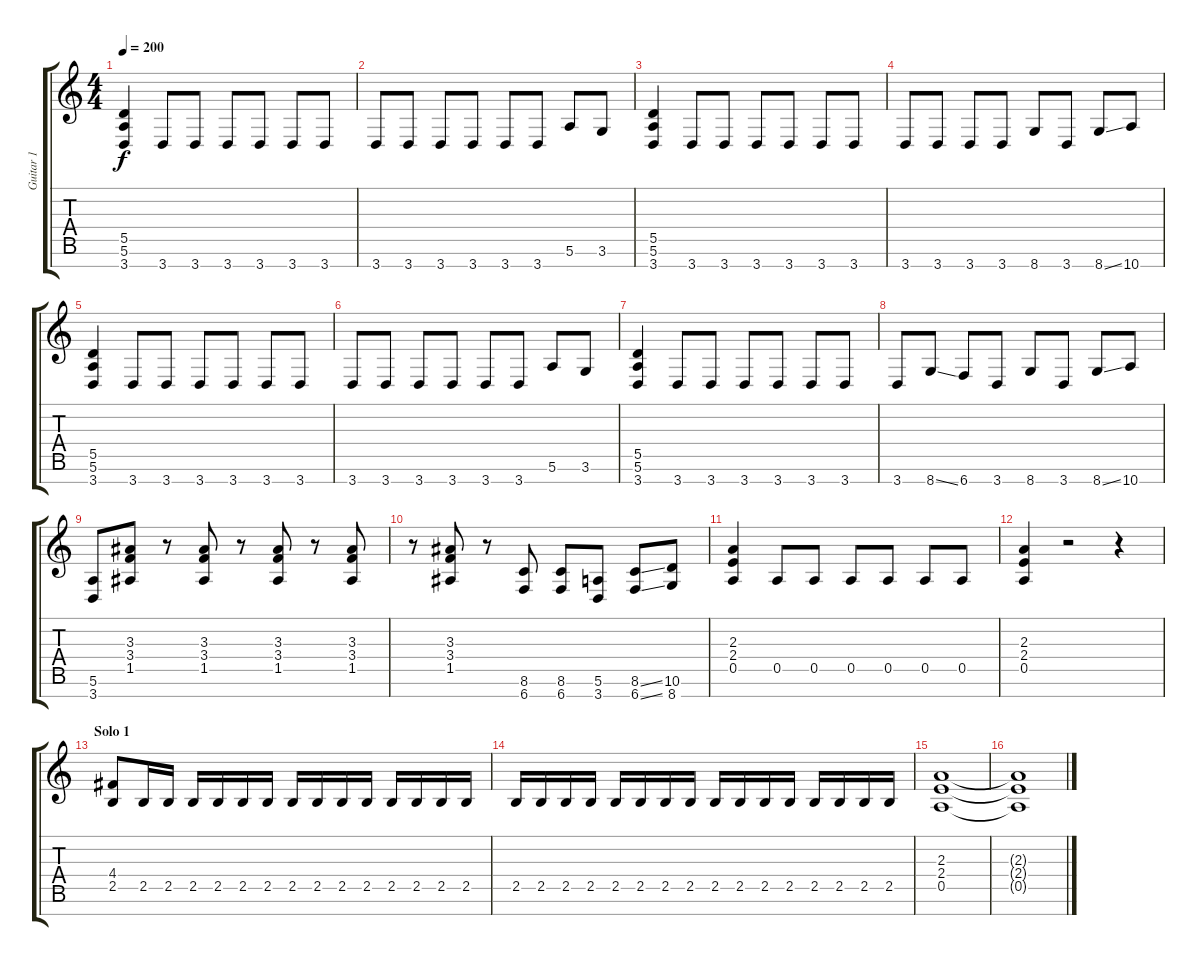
\track ("Guitar 1" "Guitar 1") {instrument overdrivenguitar}
\staff {score tabs}
\tuning (E4 B3 G3 D3 A2 E2 B1) {hide}
\ts (4 4)
\section ("" "")
\tempo 200
\clef g2
\ks c
(5.5 5.6 3.7).4{dy f} 3.7.8 3.7.8 3.7.8 3.7.8 3.7.8 3.7.8 |
3.7.8 3.7.8 3.7.8 3.7.8 3.7.8 3.7.8 5.6.8 3.6.8 |
(5.5 5.6 3.7).4 3.7.8 3.7.8 3.7.8 3.7.8 3.7.8 3.7.8 |
3.7.8 3.7.8 3.7.8 3.7.8 8.7.8 3.7.8 8.7{ss}.8 10.7.8 |
\section ("" "")
(5.5 5.6 3.7).4 3.7.8 3.7.8 3.7.8 3.7.8 3.7.8 3.7.8 |
3.7.8 3.7.8 3.7.8 3.7.8 3.7.8 3.7.8 5.6.8 3.6.8 |
(5.5 5.6 3.7).4 3.7.8 3.7.8 3.7.8 3.7.8 3.7.8 3.7.8 |
3.7.8 8.7{ss}.8 6.7.8 3.7.8 8.7.8 3.7.8 8.7{ss}.8 10.7.8 |
(5.6 3.7).8 (3.3 3.4 1.5).8 r.8 (3.3 3.4 1.5).8 r.8 (3.3 3.4 1.5).8 r.8 (3.3 3.4 1.5).8 |
r.8 (3.3 3.4 1.5).8 r.8 (8.6 6.7).8 (8.6 6.7).8 (5.6 3.7).8 (8.6{ss} 6.7{ss}).8 (10.6 8.7).8 |
(2.3 2.4 0.5).4 0.5.8 0.5.8 0.5.8 0.5.8 0.5.8 0.5.8 |
(2.3 2.4 0.5).4 r.2 r.4 |
\section ("" "Solo 1")
(4.4 2.5).8 2.5.16 2.5.16 2.5.16 2.5.16 2.5.16 2.5.16 2.5.16 2.5.16 2.5.16 2.5.16 2.5.16 2.5.16 2.5.16 2.5.16 |
2.5.16 2.5.16 2.5.16 2.5.16 2.5.16 2.5.16 2.5.16 2.5.16 2.5.16 2.5.16 2.5.16 2.5.16 2.5.16 2.5.16 2.5.16 2.5.16 |
(2.3 2.4 0.5).1 |
(2.3{t} 2.4{t} 0.5{t}).1
